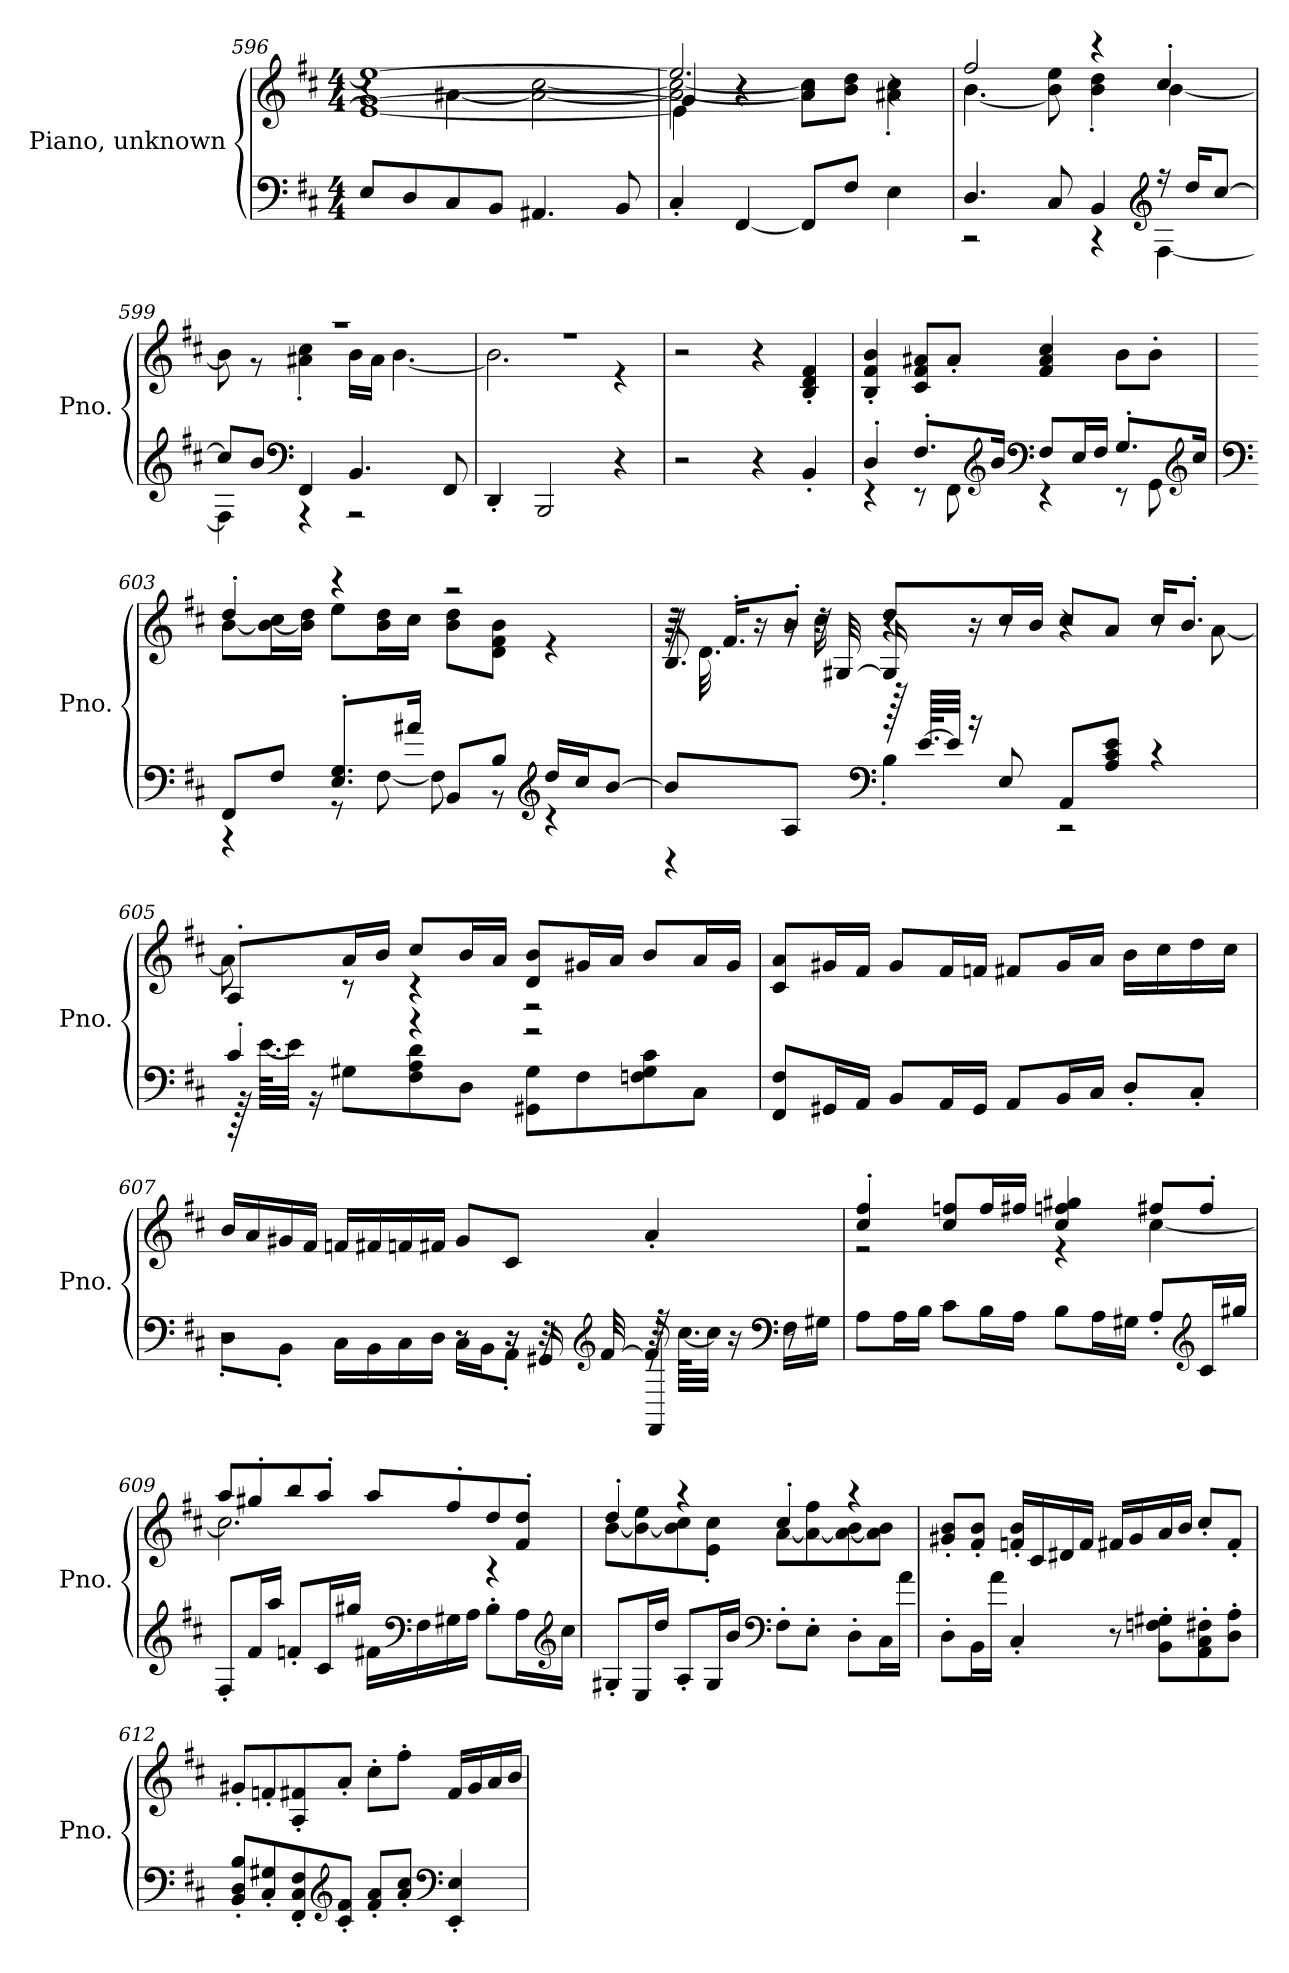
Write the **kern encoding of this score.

**kern	**kern
*part1	*part1
*staff2	*staff1
*I"Piano, unknown	*
*I'Pno.	*
*clefF4	*clefG2
*k[f#c#]	*k[f#c#]
*M4/4	*M4/4
=596	=596
*	*^
*	*	*^
*	*	*	*^
8E/L	1ee_	4r	[1g	1e_
8D/	.	.	.	.
8C#/	.	[4a#X\	.	.
8BB/J	.	.	.	.
4.AA#X/	.	2a#\_ [2cc#\	.	.
8BB/	.	.	.	.
=597	=597	=597	=597	=597
4C#'/	2.ee/]	2a#\_ 2cc#\_	4g/]	4e\]
[4FF#/	.	.	4r	4r
8FF#/L]	.	8a#\] 8cc#\]L	2r	2r
8F#/J	.	8b\ 8dd\J	.	.
4E\	4r	4a#X\' 4cc#\'	.	.
*	*	*v	*v	*v
=598	=598	=598
*^	*	*
4.D/	2r	2ff#/	[4.b\
8C#/	.	.	8b\] 8ee\
4BB/	4r	4r	4b\' 4dd\'
*clefG2	*	*	*
16r	[4F#\	4cc#'/	[4b\
16dd/KL	.	.	.
[8cc#/J	.	.	.
!!LO:PB:g=z	!!
=599	=599	=599	=599
8cc#/L]	4F#\]	1r	8b\]
8b/J	.	.	8r
*clefF4	*	*	*
4FF#/	4r	.	4a#X\' 4cc#\'
4.BB/	2r	.	16b\LL
.	.	.	16a#\JJ
.	.	.	[4.b\
8FF#/	.	.	.
*v	*v	*	*
=600	=600	=600
4DD'/	1r	2.b\]
2BBB/	.	.
4r	.	4r
*	*v	*v
=601	=601
2r	2r
4r	4r
4BB'/	4B/' 4d/' 4f#/'
=602	=602
*^	*
4D'/	4r	4B/' 4f#/' 4b/'
8.F#'/L	8r	8c#/ 8f#/ 8a#X/L
.	8FF#\	8a#'/J
*clefG2	*	*
16b/Jk	.	.
*clefF4	*	*
8F#/L	4r	4f#/ 4a#/ 4cc#/
16E/L	.	.
16F#/JJ	.	.
8.G'/L	8r	8b\L
.	8GG\	8b'\J
*clefG2	*	*
16cc#/Jk	.	.
!!LO:LB:g=z
=603	=603	=603
*clefF4	*	*
*	*	*^
8FF#/L	4r	4dd'/	[8b\L
8F#/J	.	.	16b\_ 16cc#\L
.	.	.	16b\] 16dd\JJ
8.E/' 8.G/'L	8r	4r	8ee\L
.	[8F#\	.	16b\ 16dd\L
16a#X/Jk	.	.	16cc#\JJ
8BB/L	8F#\]	2r	8b\ 8dd\L
8B/J	8r	.	8d\ 8f#\ 8b\J
*clefG2	*	*	*
16dd/LL	4r	.	4r
16cc#/J	.	.	.
[8b/J	.	.	.
=604	=604	=604	=604
*	*	*	*^
8b/L]	4r	32r	64r	8.B'/
.	.	.	32.d\	.
.	.	16.f#'/KL	.	.
.	.	.	16r	.
8A/J	.	8b'/J	16r	.
.	.	.	16cc#\	32r
.	.	.	.	[32G#X/
*clefF4	*	*	*	*
128r	4B'\	8dd/L	4r	16G#/]
[64.e/KLLL	.	.	.	.
32e/JJJ]	.	.	.	.
16r	.	.	.	16r
8E/	.	16cc#/L	.	8r
.	.	16b/JJ	.	.
8AA/L	2r	8cc#/L	4r	2r
8A/ 8c#/ 8e/J	.	8a/J	.	.
4r	.	16cc#/KL	8r	.
.	.	8.b'/J	.	.
.	.	.	[8a\	.
*	*	*	*v	*v
!!LO:LB:g=z
=605	=605	=605	=605
4c#'/	128r	8A'/L	8a\]
.	[64.e\KLLL	.	.
.	32e\JJJ]	.	.
.	16r	.	.
.	8G#X\L	16a/L	8r
.	.	16b/JJ	.
4r	8F#\ 8A\ 8d\	8cc#/L	4r
.	8D\J	16b/L	.
.	.	16a/JJ	.
2r	8GG#X\ 8G#\L	8d/ 8b/L	2r
.	8F#\	16g#X/L	.
.	.	16a/JJ	.
.	8Fn\ 8G#\ 8c#\	8b/L	.
.	8C#\J	16a/L	.
.	.	16g#/JJ	.
*v	*v	*	*
*	*v	*v
=606	=606
8FF#/ 8F#/L	8c#/ 8a/L
16GG#X/L	16g#X/L
16AA/JJ	16f#/JJ
8BB/L	8g#/L
16AA/L	16f#/L
16GG#/JJ	16fn/JJ
8AA/L	8f#X/L
16BB/L	16g#/L
16C#/JJ	16a/JJ
8D'/L	16b\LL
.	16cc#\
8C#'/J	16dd\
.	16cc#\JJ
!!LO:LB:g=z
=607	=607
*^	*
*	*^	*
2r	8D'\L	2r	16b/LL
.	.	.	16a/
.	8BB'\J	.	16g#X/
.	.	.	16f#/JJ
.	16C#\LL	.	16fn/LL
.	16BB\	.	16f#X/
.	16C#\	.	16fn/
.	16D\JJ	.	16f#X/JJ
8r	16C#\LL	8r	8g#/L
.	16BB\J	.	.
16r	8AA'\J	16r	8c#/J
32r	.	16GG#X/	.
*clefG2	*	*	*
[32f#/	.	.	.
8f#/]	128r	4FF#'/	4a'/
.	[64.cc#\KLLL	.	.
.	32cc#\JJJ]	.	.
.	16r	.	.
*clefF4	*	*	*
8r	16F#\LL	.	.
.	16G#X\JJ	.	.
*v	*v	*v	*
!!LO:LB:g=z
=608	=608
*	*^
8A\L	4cc#/' 4ff#/'	2r
16A\L	.	.
16B\JJ	.	.
8c#\L	8cc#/ 8ffn/L	.
16B\L	16ff/L	.
16A\JJ	16ff#X/JJ	.
8B\L	4cc#/ 4ffn/ 4gg#X/	4r
16A\L	.	.
16G#X\JJ	.	.
8A'/L	8ff#X/L	[4cc#\
*clefG2	*	*
16c#/L	8ff#'/J	.
16gg#X/JJ	.	.
=609	=609	=609
8F#'/L	8aa/L	2.cc#\]
16f#/L	8gg#X'/	.
16aa/JJ	.	.
8fn'/L	8bb/	.
16c#/L	8aa'/J	.
16gg#X/JJ	.	.
16f#X\LL	8aa/L	.
*clefF4	*	*
16F#\	.	.
16G#X\	8ff#'/	.
16A\JJ	.	.
8B'\L	8dd/	4r
16A\L	8f#/' 8dd/'J	.
*clefG2	*	*
16cc#\JJ	.	.
!!LO:LB:g=z	!!
=610	=610	=610
8G#X'/L	4dd'/	[8b\L
16E/L	.	8b\_ 8ee\
16dd/JJ	.	.
8A'/L	4r	8b\] 8cc#\
16G#/L	.	8e\' 8cc#\'J
16b/JJ	.	.
*clefF4	*	*
8F#'\L	4cc#'/	[8a\L
8E'\J	.	8a\_ 8ff#\
8D'\L	4r	8a\_ 8b\
16C#\L	.	8a\] 8b\J
16a\JJ	.	.
*	*v	*v
=611	=611
8D'\L	8g#X/' 8b/'L
16BB\L	8f#/' 8b/'J
16a\JJ	.
4C#'/	16fn/' 16b/'LL
.	16c#/
.	16d#X/
.	16f/JJ
8r	16f#X/LL
.	16g#/
8BB\' 8Fn\' 8G#X\'L	16a/
.	16b/JJ
8AA\' 8C#\' 8F#X\'	8cc#'/L
8D\' 8A\'J	8f#'/J
!!LO:PB:g=z
=612	=612
8BB/' 8D/' 8B/'L	8g#X'/L
8C#/' 8G#X/'	8fn'/
8FF#/' 8C#/' 8F#/'	8A/' 8f#X/'
*clefG2	*
8c#/' 8f#/'J	8a'/J
8f#/' 8a/'L	8cc#'\L
8a/' 8cc#/'J	8ff#'\J
*clefF4	*
4EE/' 4E/'	16f#/LL
.	16g#/
.	16a/
.	16b/JJ
=	=
*-	*-
